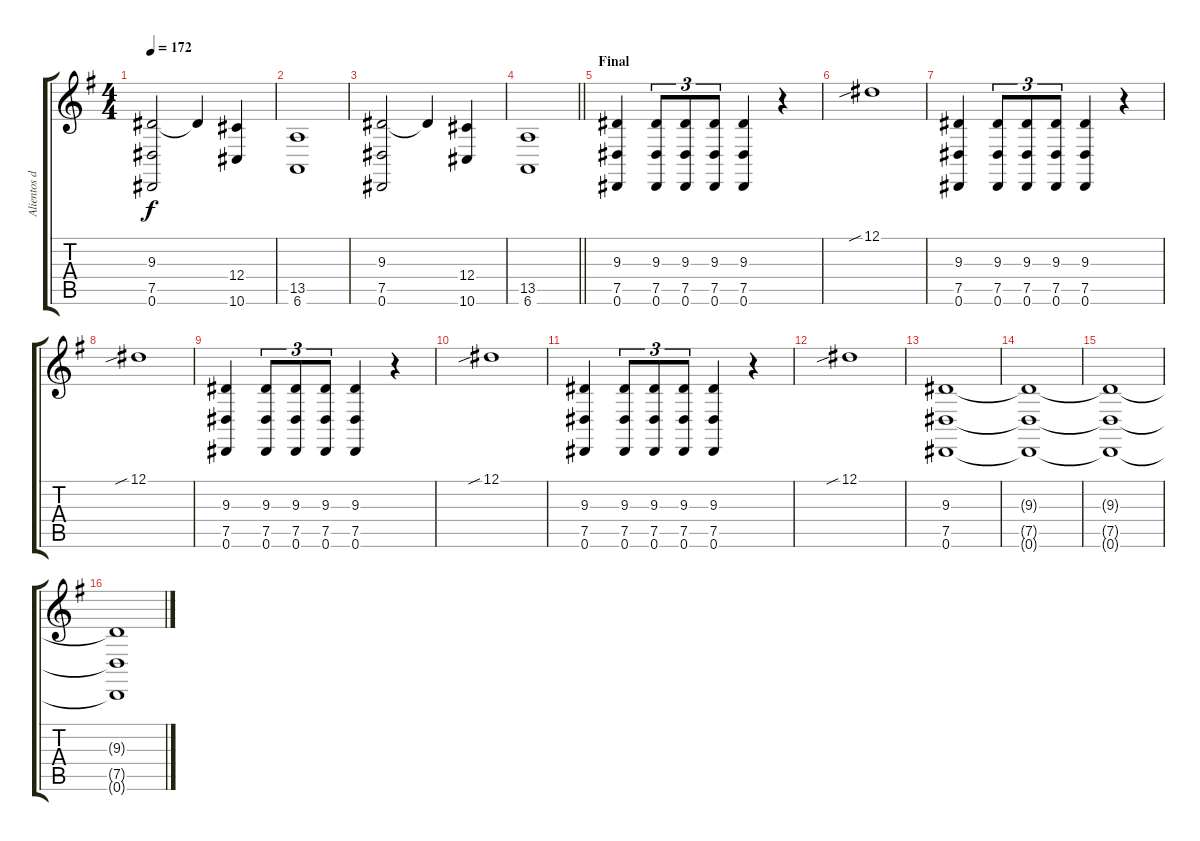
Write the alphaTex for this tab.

\track ("Alientos de madera" "Alientos d") {instrument flute}
\staff {score tabs}
\tuning (Eb4 Bb3 Gb3 Db3 Ab2 Eb2) {hide}
\ts (4 4)
\tempo 172
\clef g2
\ks eminor
(9.3 7.5 0.6).2{dy f} 9.3{t}.4 (12.4 10.6).4 |
(13.5 6.6).1 |
(9.3 7.5 0.6).2 9.3{t}.4 (12.4 10.6).4 |
\barLineRight lightlight
(13.5 6.6).1 |
\section ("" "Final")
(9.3 7.5 0.6).4{volume 16} (9.3 7.5 0.6).8{tu (3 2)} (9.3 7.5 0.6).8{tu (3 2)} (9.3 7.5 0.6).8{tu (3 2)} (9.3 7.5 0.6).4 r.4 |
12.1{sib}.1{instrument englishhorn} |
(9.3 7.5 0.6).4{instrument flute} (9.3 7.5 0.6).8{tu (3 2)} (9.3 7.5 0.6).8{tu (3 2)} (9.3 7.5 0.6).8{tu (3 2)} (9.3 7.5 0.6).4 r.4 |
12.1{sib}.1{instrument englishhorn} |
(9.3 7.5 0.6).4{instrument flute} (9.3 7.5 0.6).8{tu (3 2)} (9.3 7.5 0.6).8{tu (3 2)} (9.3 7.5 0.6).8{tu (3 2)} (9.3 7.5 0.6).4 r.4 |
12.1{sib}.1{instrument englishhorn} |
(9.3 7.5 0.6).4{instrument flute} (9.3 7.5 0.6).8{tu (3 2)} (9.3 7.5 0.6).8{tu (3 2)} (9.3 7.5 0.6).8{tu (3 2)} (9.3 7.5 0.6).4 r.4 |
12.1{sib}.1{instrument englishhorn} |
(9.3 7.5 0.6).1{instrument flute} |
(9.3{t} 7.5{t} 0.6{t}).1 |
(9.3{t} 7.5{t} 0.6{t}).1 |
(9.3{t} 7.5{t} 0.6{t}).1
